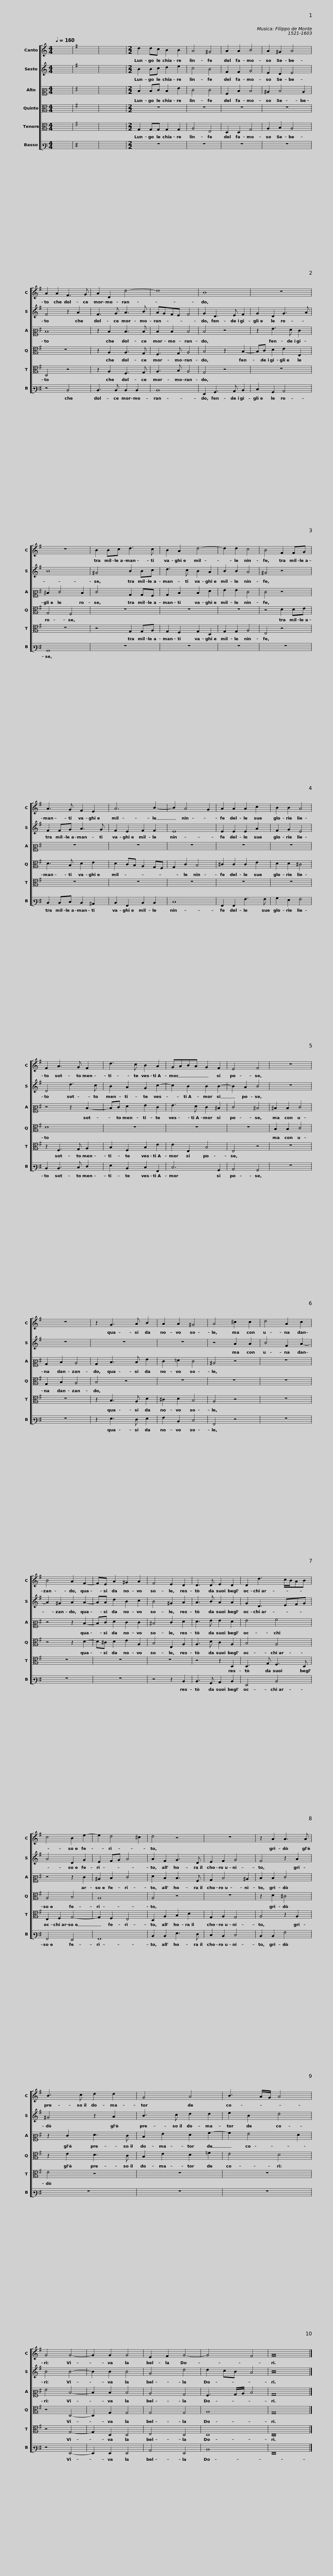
X:1
%%score [ 1 2 3 4 5 6 ]
L:1/8
Q:1/4=160
M:4/4
I:linebreak $
K:C
V:1 treble
V:2 treble
V:3 alto2
V:4 alto
V:5 alto
V:6 bass3
V:1
 x8 |[K:G] x8 | x16 |[M:2/2] d2 dc B2 B2 | A4 ^G4 | %5
 A2 A2 B4 | A2 ^G2 A4 | A2 A2 F3 G |$ A2 D2 d4- | d8 | %10
 B8 | z8 | z8 |$ B2 Bc d3 c | B2 A2 d4- | %15
 d2 d2 c4 | B4 F2 FG | A3 G F2 E2 |$ A6 B2- |$ B2 A4 G2 | %20
 A2 A2 A2 c2 | B2 B2 A4 | F2 A3 G F2 | d3 c B2 A2 | GABA G2 F2 |$ %25
 E4 F4 | z8 | z8 | z2 G3 A B2 | A2 A2 ^G4 | %30
 A4 ^c2 c2 | d4 A2 c2 |$ B4 A2 F2- | FE A2 ^G2 A2 | F4 E2 D2 | %35
 D3 D E2 D2 | D2 d3 c/B/AB | c4 B2 e2- |$ e2 d4 ^c2 | d4 z4 | %40
 z8 | z2 A2 A3 A | B3 c d2 d2 | G4 A4 |$ B3 A/G/ A4 | %45
 G4 G4- | G2 G2 G4 | E2 F2 G4- | G4 F4 | G16 |] %50
V:2
 x8 |[K:G] x8 | x16 |[M:2/2] B2 Bc d2 e2 | c4 B4 | %5
 F2 F2 G4 | E2 D2 E4 | F4 z2 A2 |$ F3 G A3 B | AGFE F4 | %10
 G2 D3 E F2 | G2 D2 G3 A | B8 |$ ^G4 B2 Bc | d3 c B2 A2 | %15
 B2 B2 A4 | ^G4 z4 | F2 FG A3 G |$ F2 E2 F2 F2 |$ E8 | %20
 E2 E2 E2 A2 | F2 G2 E4 | D4 d3 c | B2 A2 G2 c2- | c2 B2 B2 B2- |$ %25
 B2 A2 B4 | z8 | z8 | z8 | z8 | %30
 z4 A2 A2 | B4 F2 A2- |$ A2 ^G2 A2 A2- | AA d2 B2 c2 | B4 ^G2 A2 | %35
 A3 B A2 A2 | G2 D3 EFG | A4 D2 G2 |$ E2 FG A4 | A2 F2 G3 D | %40
 E2 F2 G4 | F4 z2 A2 | ^G4 z2 A2 | B3 c d2 d2 |$ e2 B2 d4 | %45
 B4 B4- | B2 B2 B4 | G4 d4 | d2 cB A4 | B16 |] %50
V:3
 x8 |[K:G] x8 | x16 |[M:2/2] D2 DE D2 G2 | E4 E4 | %5
 A,2 D2 D4 | ^C2 D4 C2 | D8 |$ z2 D2 D3 D | D2 D2 D4 | %10
 D4 z4 | z2 G3 F E2 | ^D2 E4 D2 |$ E4 B,2 B,A, | B,2 D2 D2 F2 | %15
 G2 G2 E4 | E4 z4 | z8 |$ z8 |$ z8 | %20
 z8 | z8 | z4 z2 D2- | DE F2 G2 E2 | G3 F E2 ^D2 |$ %25
 E4 ^D4 | ^D2 D2 E4 | B,2 D2 C4 | B,2 D3 D G2 | E2 =F2 E4 | %30
 ^C4 z4 | z8 |$ z4 z2 D2- | DE F2 E2 E2 | ^D4 E2 F2 | %35
 F3 G G2 F2 | G4 A4 | z4 z2 E2 |$ ^C2 D2 E4 | F2 D2 D3 A, | %40
 B,2 D4 ^C2 | D2 D2 E4 | z2 E2 F3 E | D2 G2 F2 A2- |$ A2 G4 F2 | %45
 G4 D4- | D2 D2 D4 | C4 B,4 | A,3 B,/C/ D4 | B,16 |] %50
V:4
 x8 |[K:G] x8 | x16 |[M:2/2] z8 | z8 | %5
 z8 | z8 | z8 |$ z2 A,2 A,3 G, | F,3 G, A,4 | %10
 B,4 z2 B,2- | B,C D2 E2 E,2 | G,4 F,4 |$ z8 | z8 | %15
 z8 | z4 D2 DE | D3 B, D2 E2 |$ D2 CB, A,2 G,F, |$ G,2 C2 B,4 | %20
 ^C2 C2 C2 E2 | D2 D2 ^C4 | D8 | z8 | z8 |$ %25
 z8 | B,2 B,2 C4 | G,2 B,2 A,4 | B,4 z4 | z8 | %30
 z8 | z8 |$ z4 z2 D2- | D^C D2 E2 A,2 | B,4 E,2 A,2 | %35
 A,3 D C2 A,2 | B,4 A,4 | A,4 B,4 |$ A,8 | A,4 z4 | %40
 z8 | z2 D2 ^C4 | z2 E2 D3 C | B,2 E2 D2 =F2 |$ E4 D4 | %45
 z4 D,4- | D,2 G,2 G,4 | G,4 G,4 | A,8 | G,16 |] %50
V:5
 x8 |[K:G] x8 | x16 |[M:2/2] G,2 G,G, G,2 G,2 | A,4 E,4 | %5
 D,2 D,2 G,4 | A,2 B,2 A,4 | D,4 z4 |$ z2 A,2 F,3 G, | A,3 B, A,4 | %10
 G,4 z4 | z8 | z8 |$ z4 G,2 G,A, | G,2 F,2 G,2 D,2 | %15
 G,2 G,2 A,4 | E,4 z4 | z8 |$ z8 |$ z8 | %20
 z8 | z8 | z2 F,3 G, A,2 | B,2 F,2 B,2 E2 | E2 E,2 B,4 |$ %25
 E,4 z4 | z8 | z8 | z2 B,3 A, D2 | ^C2 D2 B,4 | %30
 A,4 z4 | z8 |$ z8 | z8 | z8 | %35
 z4 z2 D,2 | D,3 G, F,3 D, | E,2 F,2 G,4- |$ G,2 F,2 E,4 | D,2 A,2 B,2 D2 | %40
 G,2 A,2 G,4 | A,4 z2 A,2 | E4 z4 | z8 |$ z8 | %45
 z4 G,4- | G,2 D,2 D,4 | E,4 D,4 | D,8 | D,16 |] %50
V:6
 x8 |[K:G] x8 | x16 |[M:2/2] z8 | z8 | %5
 z8 | z8 | z4 D,4 |$ D,3 D, D,2 D,2 | D,8 | %10
 G,,2 B,,3 C, D,2 | E,2 B,,2 C,4 | B,,8 |$ z8 | z8 | %15
 z8 | z8 | D,2 D,E, D,2 ^C,2 |$ D,2 A,,2 D,2 D,2 |$ E,8 | %20
 A,,2 A,,2 A,3 A, | B,2 G,2 A,4 | D,2 D,3 E, F,2 | G,2 D,2 E,2 A,,2 | E,6 B,,2 |$ %25
 C,4 B,,4 | z8 | z8 | z2 G,3 F, G,2 | A,2 D,2 E,4 | %30
 A,,4 z4 | z8 |$ z8 | z8 | z4 z2 D,2 | %35
 D,3 B,, C,2 D,2 | G,,4 D,4 | A,,4 G,,4 |$ A,,8 | D,2 D,2 G,3 F, | %40
 E,2 D,2 E,4 | D,2 D,2 A,4 | z8 | z8 |$ z8 | %45
 z4 G,,4- | G,,2 G,,2 G,,4 | C,4 G,,4 | D,8 | G,,16 |] %50
